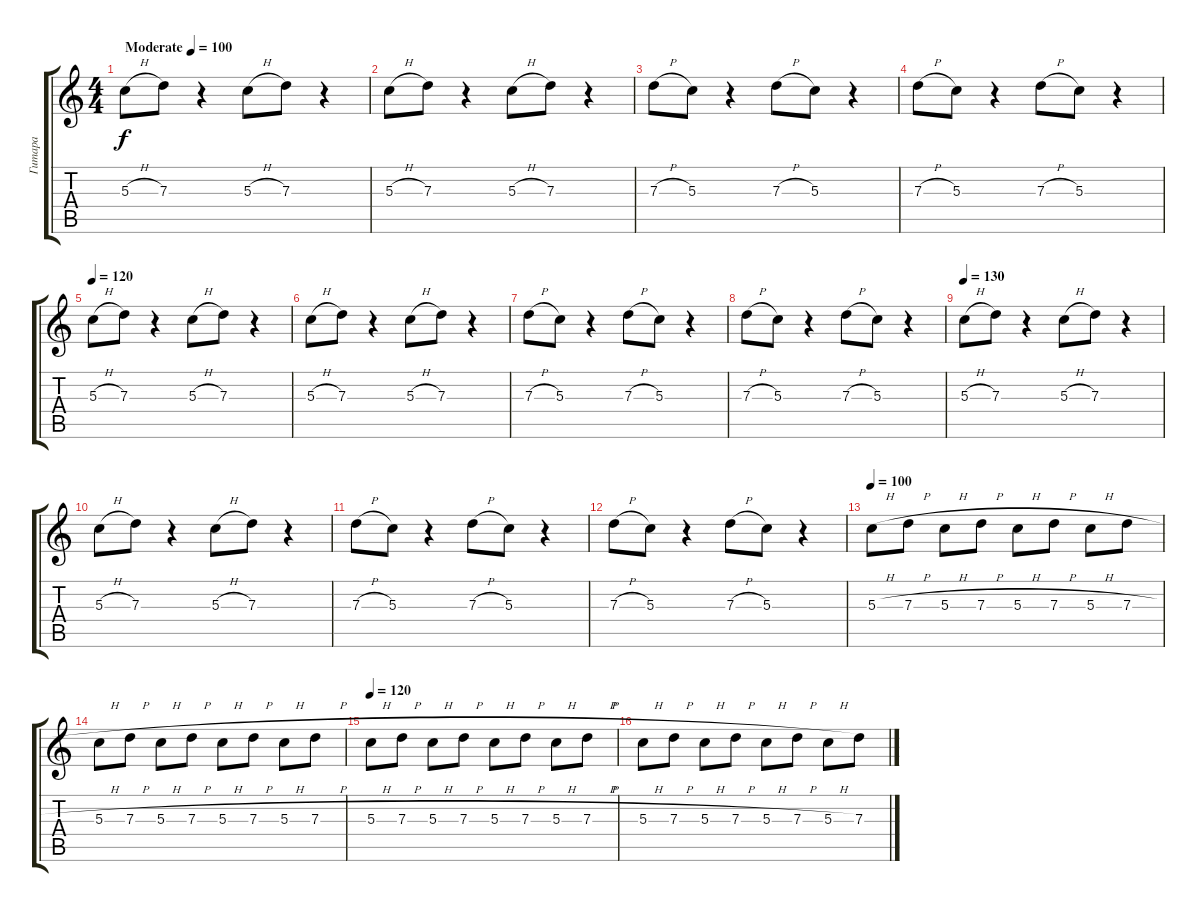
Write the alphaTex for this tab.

\track ("Гитара" "Гитара") {instrument distortionguitar}
\staff {score tabs}
\tuning (E4 B3 G3 D3 A2 E2) {hide}
\ts (4 4)
\tempo (100 "Moderate")
\clef g2
\ks c
5.3{h}.8{dy f instrument distortionguitar} 7.3.8 r.4 5.3{h}.8 7.3.8 r.4 |
5.3{h}.8 7.3.8 r.4 5.3{h}.8 7.3.8 r.4 |
7.3{h}.8 5.3.8 r.4 7.3{h}.8 5.3.8 r.4 |
7.3{h}.8 5.3.8 r.4 7.3{h}.8 5.3.8 r.4 |
\tempo 120
5.3{h}.8 7.3.8 r.4 5.3{h}.8 7.3.8 r.4 |
5.3{h}.8 7.3.8 r.4 5.3{h}.8 7.3.8 r.4 |
7.3{h}.8 5.3.8 r.4 7.3{h}.8 5.3.8 r.4 |
7.3{h}.8 5.3.8 r.4 7.3{h}.8 5.3.8 r.4 |
\tempo 130
5.3{h}.8 7.3.8 r.4 5.3{h}.8 7.3.8 r.4 |
5.3{h}.8 7.3.8 r.4 5.3{h}.8 7.3.8 r.4 |
7.3{h}.8 5.3.8 r.4 7.3{h}.8 5.3.8 r.4 |
7.3{h}.8 5.3.8 r.4 7.3{h}.8 5.3.8 r.4 |
\tempo 100
5.3{h}.8 7.3{h}.8 5.3{h}.8 7.3{h}.8 5.3{h}.8 7.3{h}.8 5.3{h}.8 7.3{h}.8 |
5.3{h}.8 7.3{h}.8 5.3{h}.8 7.3{h}.8 5.3{h}.8 7.3{h}.8 5.3{h}.8 7.3{h}.8 |
\tempo 120
5.3{h}.8 7.3{h}.8 5.3{h}.8 7.3{h}.8 5.3{h}.8 7.3{h}.8 5.3{h}.8 7.3{h}.8 |
5.3{h}.8 7.3{h}.8 5.3{h}.8 7.3{h}.8 5.3{h}.8 7.3{h}.8 5.3{h}.8 7.3{h}.8
